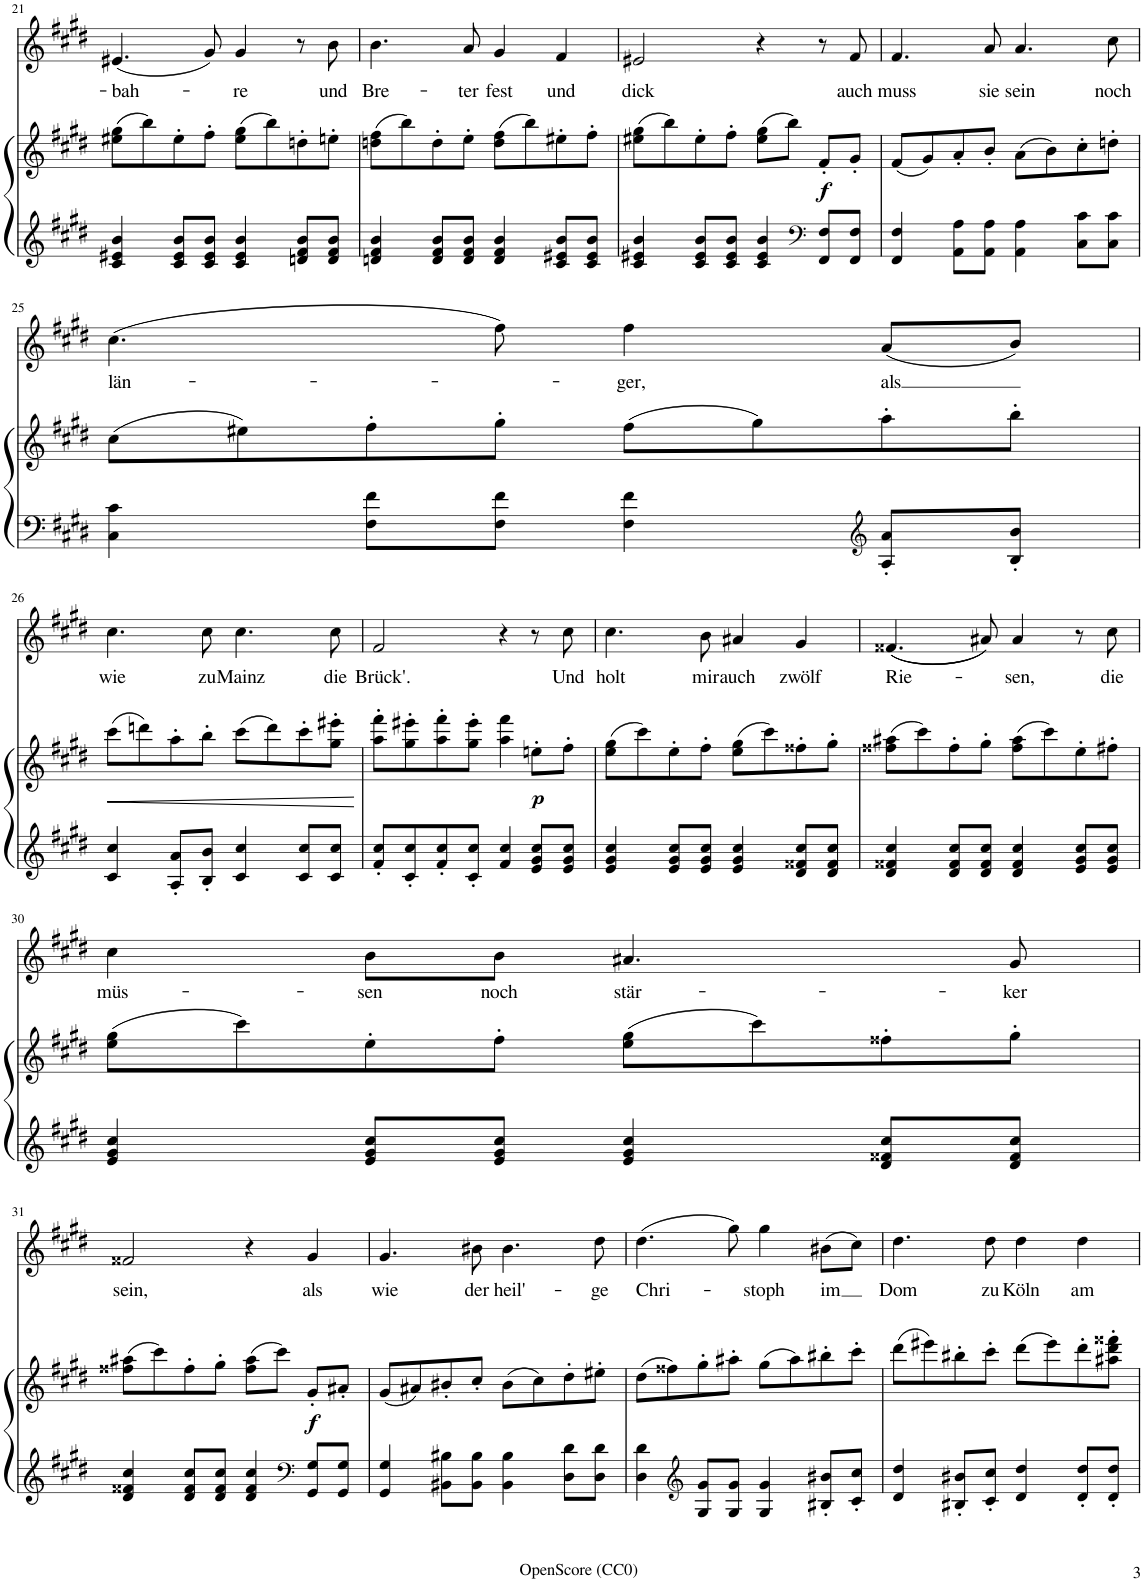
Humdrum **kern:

**kern	**kern	**dynam	**kern	**text
*part2	*part2	*part2	*part1	*part1
*staff3	*staff2	*staff2/3	*staff1	*staff1
*I"Piano	*	*	*I"Voice	*
*I'Pno	*	*	*	*
!!LO:PB:g=z
*clefG2	*clefG2	*	*clefG2	*
*k[f#c#g#d#]	*k[f#c#g#d#]	*	*k[f#c#g#d#]	*
*M4/4	*M4/4	*	*M4/4	*
*met(c)	*met(c)	*	*met(c)	*
=21	=21	=21	=21	=21
!	!	!	!	!LO:LY:b
4c#/ 4e#X/ 4b/	(8ee#X\ 8gg#\L	.	(4.e#X/	-bah-
.	8bb\)	.	.	.
8c#/ 8e#/ 8b/L	8ee#'\	.	.	.
8c#/ 8e#/ 8b/J	8ff#'\J	.	8g#/)	.
!	!	!	!	!LO:LY:b
4c#/ 4e#/ 4b/	(8ee#\ 8gg#\L	.	4g#/	-re
.	8bb\)	.	.	.
8dn/ 8f#/ 8b/L	8ddn'\	.	8r	.
!	!	!	!	!LO:LY:b
8d/ 8f#/ 8b/J	8een'\J	.	8b\	und
=22	=22	=22	=22	=22
!	!	!	!	!LO:LY:b
4dn/ 4f#/ 4b/	(8ddn\ 8ff#\L	.	4.b\	Bre-
.	8bb\)	.	.	.
8d/ 8f#/ 8b/L	8dd'\	.	.	.
!	!	!	!	!LO:LY:b
8d/ 8f#/ 8b/J	8ee'\J	.	8a/	-ter
!	!	!	!	!LO:LY:b
4d/ 4f#/ 4b/	(8dd\ 8ff#\L	.	4g#/	fest
.	8bb\)	.	.	.
!	!	!	!	!LO:LY:b
8c#/ 8e#X/ 8b/L	8ee#X'\	.	4f#/	und
8c#/ 8e#/ 8b/J	8ff#'\J	.	.	.
=23	=23	=23	=23	=23
!	!	!	!	!LO:LY:b
4c#/ 4e#X/ 4b/	(8ee#X\ 8gg#\L	.	2e#X/	dick
.	8bb\)	.	.	.
8c#/ 8e#/ 8b/L	8ee#'\	.	.	.
8c#/ 8e#/ 8b/J	8ff#'\J	.	.	.
4c#/ 4e#/ 4b/	(8ee#\ 8gg#\L	.	4r	.
.	8bb\J)	.	.	.
*clefF4	*	*	*	*
!	!	!LO:DY:b	!	!
8FF#/ 8F#/L	8f#'/L	f	8r	.
!	!	!	!	!LO:LY:b
8FF#/ 8F#/J	8g#'/J	.	8f#/	auch
=24	=24	=24	=24	=24
!	!	!	!	!LO:LY:b
4FF#/ 4F#/	(8f#/L	.	4.f#/	muss
.	8g#/)	.	.	.
8AA\ 8A\L	8a'/	.	.	.
!	!	!	!	!LO:LY:b
8AA\ 8A\J	8b'/J	.	8a/	sie
!	!	!	!	!LO:LY:b
4AA\ 4A\	(8a\L	.	4.a/	sein
.	8b\)	.	.	.
8C#\ 8c#\L	8cc#'\	.	.	.
!	!	!	!	!LO:LY:b
8C#\ 8c#\J	8ddn'\J	.	8cc#\	noch
!!LO:LB:g=z
=25	=25	=25	=25	=25
!	!	!	!	!LO:LY:b
4C#\ 4c#\	(8cc#\L	.	(4.cc#\	län-
.	8ee#X\)	.	.	.
8F#\ 8f#\L	8ff#'\	.	.	.
8F#\ 8f#\J	8gg#'\J	.	8ff#\)	.
!	!	!	!	!LO:LY:b
4F#\ 4f#\	(8ff#\L	.	4ff#\	-ger,
.	8gg#\)	.	.	.
*clefG2	*	*	*	*
!	!	!	!	!LO:LY:b
8A/' 8a/'L	8aa'\	.	(8a/L	als
8B/' 8b/'J	8bb'\J	.	8b/J)	.
!!LO:LB:g=z
=26	=26	=26	=26	=26
!	!	!LO:HP:b	!	!LO:LY:b
4c#/ 4cc#/	(8ccc#\L	<	4.cc#\	wie
.	8dddn\)	.	.	.
8A/' 8a/'L	8aa'\	.	.	.
!	!	!	!	!LO:LY:b
8B/' 8b/'J	8bb'\J	.	8cc#\	zu
!	!	!	!	!LO:LY:b
4c#/ 4cc#/	(8ccc#\L	.	4.cc#\	Mainz
.	8ddd\)	.	.	.
8c#/ 8cc#/L	8ccc#'\	.	.	.
!	!	!	!	!LO:LY:b
8c#/ 8cc#/J	8gg#\' 8eee#X\'J	.	8cc#\	die
.	.	[	.	.
=27	=27	=27	=27	=27
!	!	!	!	!LO:LY:b
8f#/' 8cc#/'L	8aa\' 8fff#\'L	.	2f#/	Brück'.
8c#/' 8cc#/'	8gg#\' 8eee#X\'	.	.	.
8f#/' 8cc#/'	8aa\' 8fff#\'	.	.	.
8c#/' 8cc#/'J	8gg#\' 8eee#\'J	.	.	.
4f#/ 4cc#/	4aa\ 4fff#\	.	4r	.
!	!	!LO:DY:b	!	!
8e/ 8g#/ 8cc#/L	8een'\L	p	8r	.
!	!	!	!	!LO:LY:b
8e/ 8g#/ 8cc#/J	8ff#'\J	.	8cc#\	Und
=28	=28	=28	=28	=28
!	!	!	!	!LO:LY:b
4e/ 4g#/ 4cc#/	(8ee\ 8gg#\L	.	4.cc#\	holt
.	8ccc#\)	.	.	.
8e/ 8g#/ 8cc#/L	8ee'\	.	.	.
!	!	!	!	!LO:LY:b
8e/ 8g#/ 8cc#/J	8ff#'\J	.	8b\	mir
!	!	!	!	!LO:LY:b
4e/ 4g#/ 4cc#/	(8ee\ 8gg#\L	.	4a#X/	auch
.	8ccc#\)	.	.	.
!	!	!	!	!LO:LY:b
8d#/ 8f##X/ 8cc#/L	8ff##X'\	.	4g#/	zwölf
8d#/ 8f##/ 8cc#/J	8gg#'\J	.	.	.
=29	=29	=29	=29	=29
!	!	!	!	!LO:LY:b
4d#/ 4f##X/ 4cc#/	(8ff##X\ 8aa#X\L	.	((4.f##X/	Rie-
.	8ccc#\)	.	.	.
8d#/ 8f##/ 8cc#/L	8ff##'\	.	.	.
8d#/ 8f##/ 8cc#/J	8gg#'\J	.	8a#X/))	.
!	!	!	!	!LO:LY:b
4d#/ 4f##/ 4cc#/	(8ff##\ 8aa#\L	.	4a#/	-sen,
.	8ccc#\)	.	.	.
8e/ 8g#/ 8cc#/L	8ee'\	.	8r	.
!	!	!	!	!LO:LY:b
8e/ 8g#/ 8cc#/J	8ff#X'\J	.	8cc#\	die
!!LO:LB:g=z
=30	=30	=30	=30	=30
!	!	!	!	!LO:LY:b
4e/ 4g#/ 4cc#/	(8ee\ 8gg#\L	.	4cc#\	müs-
.	8ccc#\)	.	.	.
!	!	!	!	!LO:LY:b
8e/ 8g#/ 8cc#/L	8ee'\	.	8b\L	-sen
!	!	!	!	!LO:LY:b
8e/ 8g#/ 8cc#/J	8ff#'\J	.	8b\J	noch
!	!	!	!	!LO:LY:b
4e/ 4g#/ 4cc#/	(8ee\ 8gg#\L	.	4.a#X/	stär-
.	8ccc#\)	.	.	.
8d#/ 8f##X/ 8cc#/L	8ff##X'\	.	.	.
!	!	!	!	!LO:LY:b
8d#/ 8f##/ 8cc#/J	8gg#'\J	.	8g#/	-ker
!!LO:LB:g=z
=31	=31	=31	=31	=31
!	!	!	!	!LO:LY:b
4d#/ 4f##X/ 4cc#/	(8ff##X\ 8aa#X\L	.	2f##X/	sein,
.	8ccc#\)	.	.	.
8d#/ 8f##/ 8cc#/L	8ff##'\	.	.	.
8d#/ 8f##/ 8cc#/J	8gg#'\J	.	.	.
4d#/ 4f##/ 4cc#/	(8ff##\ 8aa#\L	.	4r	.
.	8ccc#\J)	.	.	.
*clefF4	*	*	*	*
!	!	!LO:DY:b	!	!LO:LY:b
8GG#/ 8G#/L	8g#'/L	f	4g#/	als
8GG#/ 8G#/J	8a#X'/J	.	.	.
=32	=32	=32	=32	=32
!	!	!	!	!LO:LY:b
4GG#/ 4G#/	(8g#/L	.	4.g#/	wie
.	8a#X/)	.	.	.
8BB#X\ 8B#X\L	8b#X'/	.	.	.
!	!	!	!	!LO:LY:b
8BB#\ 8B#\J	8cc#'/J	.	8b#X\	der
!	!	!	!	!LO:LY:b
4BB#\ 4B#\	(8b#\L	.	4.b#\	heil'-
.	8cc#\)	.	.	.
8D#\ 8d#\L	8dd#'\	.	.	.
!	!	!	!	!LO:LY:b
8D#\ 8d#\J	8ee#X'\J	.	8dd#\	-ge
=33	=33	=33	=33	=33
!	!	!	!	!LO:LY:b
4D#\ 4d#\	(8dd#\L	.	(4.dd#\	Chri-
.	8ff##X\)	.	.	.
*clefG2	*	*	*	*
8G#/ 8g#/L	8gg#'\	.	.	.
8G#/ 8g#/J	8aa#X'\J	.	8gg#\)	.
!	!	!	!	!LO:LY:b
4G#/ 4g#/	(8gg#\L	.	4gg#\	-stoph
.	8aa#\)	.	.	.
!	!	!	!	!LO:LY:b
8B#X/' 8b#X/'L	8bb#X'\	.	(8b#X\L	im
8c#/' 8cc#/'J	8ccc#'\J	.	8cc#\J)	.
=34	=34	=34	=34	=34
!	!	!	!	!LO:LY:b
4d#/ 4dd#/	(8ddd#\L	.	4.dd#\	Dom
.	8eee#X\)	.	.	.
8B#X/' 8b#X/'L	8bb#X'\	.	.	.
!	!	!	!	!LO:LY:b
8c#/' 8cc#/'J	8ccc#'\J	.	8dd#\	zu
!	!	!	!	!LO:LY:b
4d#/ 4dd#/	(8ddd#\L	.	4dd#\	Köln
.	8eee#\)	.	.	.
!	!	!	!	!LO:LY:b
8d#/' 8dd#/'L	8ddd#'\	.	4dd#\	am
8d#/' 8dd#/'J	8aa#X\' 8ddd#\' 8fff##X\'J	.	.	.
=	=	=	=	=
*-	*-	*-	*-	*-
